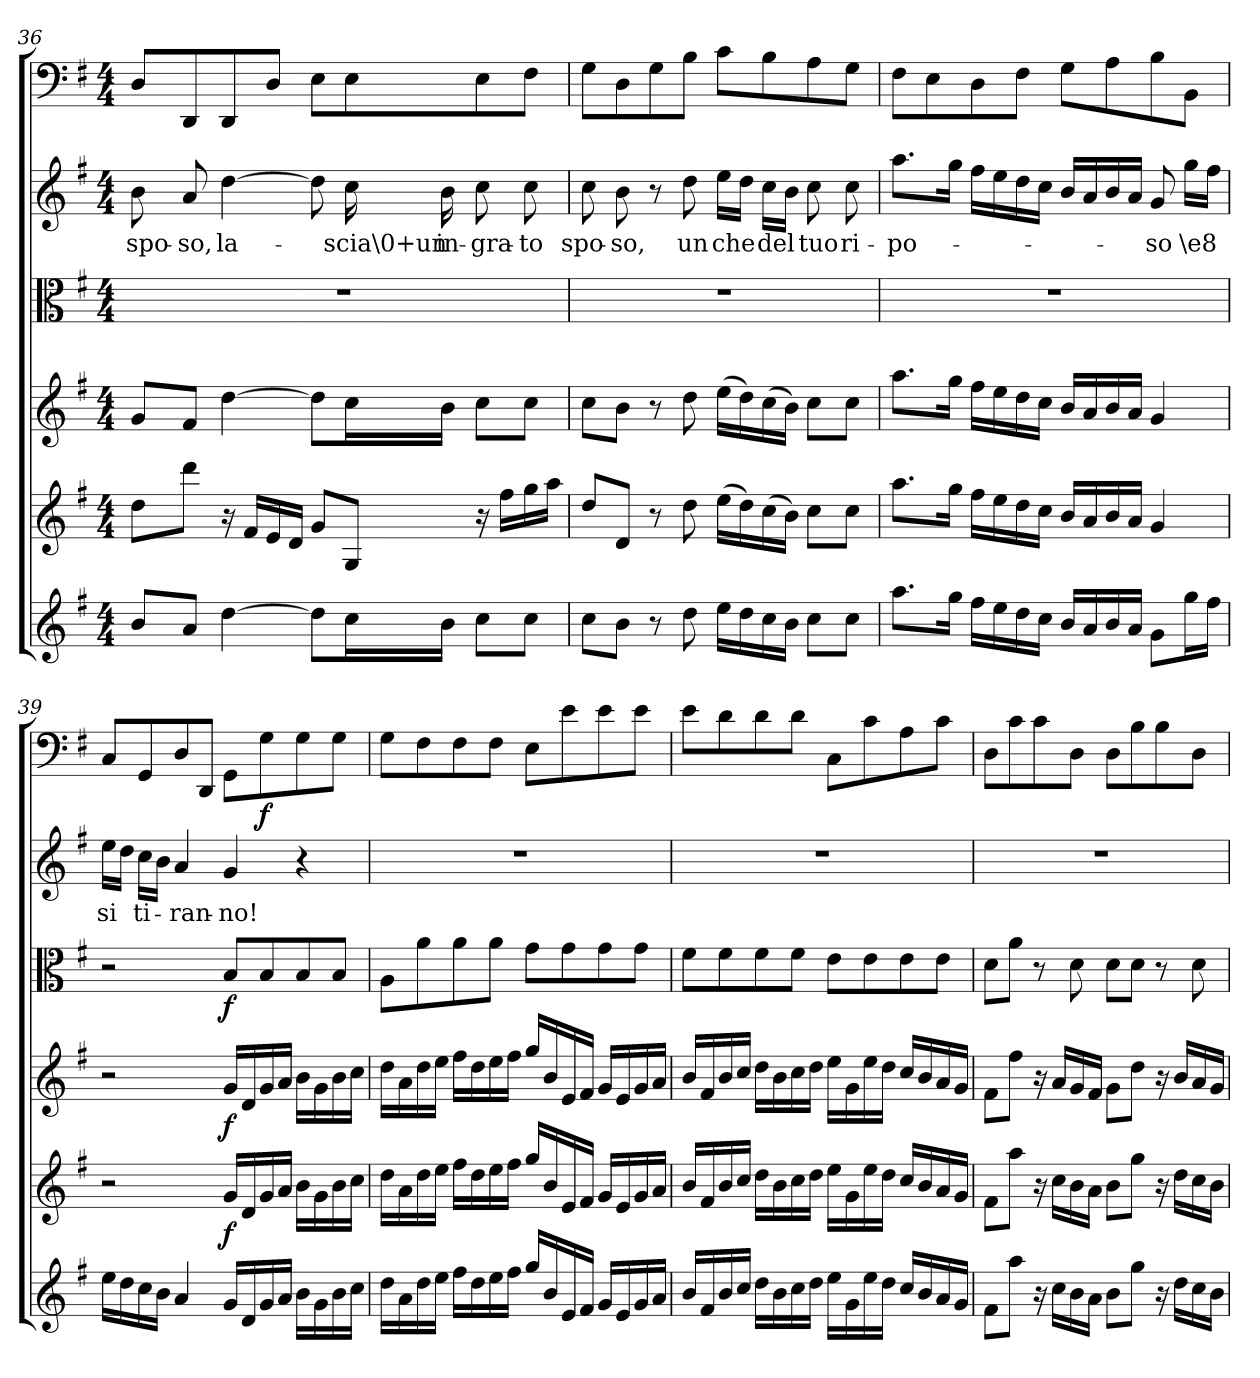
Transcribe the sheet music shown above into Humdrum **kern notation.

**kern	**kern	**dynam	**kern	**dynam	**kern	**dynam	**kern	**text	**kern	**dynam
*part6	*part5	*part5	*part4	*part4	*part3	*part3	*part2	*part2	*part1	*part1
*staff6	*staff5	*staff5	*staff4	*staff4	*staff3	*staff3	*staff2	*staff2	*staff1	*staff1
*clefG2	*clefG2	*	*clefG2	*	*clefC3	*	*clefG2	*	*clefF4	*
*k[f#]	*k[f#]	*	*k[f#]	*	*k[f#]	*	*k[f#]	*	*k[f#]	*
*G:	*G:	*	*G:	*	*G:	*	*G:	*	*G:	*
*M4/4	*M4/4	*	*M4/4	*	*M4/4	*	*M4/4	*	*M4/4	*
=36	=36	=36	=36	=36	=36	=36	=36	=36	=36	=36
8b/L	8dd\L	.	8g/L	.	1r	.	8b\	spo-	8D/L	.
8a/J	8ddd\J	.	8f#/J	.	.	.	8a/	-so,	8DD/	.
[4dd\	16r	.	[4dd\	.	.	.	[4dd\	la-	8DD/	.
.	16f#/LL	.	.	.	.	.	.	.	.	.
.	16e/	.	.	.	.	.	.	.	8D/J	.
.	16d/JJ	.	.	.	.	.	.	.	.	.
8dd\L]	8g/L	.	8dd\L]	.	.	.	8dd\]	.	8E\L	.
16cc\L	8G/J	.	16cc\L	.	.	.	16cc\	-scia\0+un	8E\	.
16b\JJ	.	.	16b\JJ	.	.	.	16b\	in-	.	.
8cc\L	16r	.	8cc\L	.	.	.	8cc\	-gra-	8E\	.
.	16ff#\LL	.	.	.	.	.	.	.	.	.
8cc\J	16gg\	.	8cc\J	.	.	.	8cc\	-to	8F#\J	.
.	16aa\JJ	.	.	.	.	.	.	.	.	.
=37	=37	=37	=37	=37	=37	=37	=37	=37	=37	=37
8cc\L	8dd/L	.	8cc\L	.	1r	.	8cc\	spo-	8G\L	.
8b\J	8d/J	.	8b\J	.	.	.	8b\	-so,	8D\	.
8r	8r	.	8r	.	.	.	8r	.	8G\	.
8dd\	8dd\	.	8dd\	.	.	.	8dd\	un	8B\J	.
16ee\LL	(16ee\LL	.	(16ee\LL	.	.	.	16ee\LL	che	8c\L	.
16dd\	16dd\)	.	16dd\)	.	.	.	16dd\JJ	.	.	.
16cc\	(16cc\	.	(16cc\	.	.	.	16cc\LL	del	8B\	.
16b\JJ	16b\JJ)	.	16b\JJ)	.	.	.	16b\JJ	.	.	.
8cc\L	8cc\L	.	8cc\L	.	.	.	8cc\	tuo	8A\	.
8cc\J	8cc\J	.	8cc\J	.	.	.	8cc\	ri-	8G\J	.
=38	=38	=38	=38	=38	=38	=38	=38	=38	=38	=38
8.aa\L	8.aa\L	.	8.aa\L	.	1r	.	8.aa\L	-po-	8F#\L	.
.	.	.	.	.	.	.	.	.	8E\	.
16gg\Jk	16gg\Jk	.	16gg\Jk	.	.	.	16gg\Jk	.	.	.
16ff#\LL	16ff#\LL	.	16ff#\LL	.	.	.	16ff#\LL	.	8D\	.
16ee\	16ee\	.	16ee\	.	.	.	16ee\	.	.	.
16dd\	16dd\	.	16dd\	.	.	.	16dd\	.	8F#\J	.
16cc\JJ	16cc\JJ	.	16cc\JJ	.	.	.	16cc\JJ	.	.	.
16b/LL	16b/LL	.	16b/LL	.	.	.	16b/LL	.	8G\L	.
16a/	16a/	.	16a/	.	.	.	16a/	.	.	.
16b/	16b/	.	16b/	.	.	.	16b/	.	8A\	.
16a/JJ	16a/JJ	.	16a/JJ	.	.	.	16a/JJ	.	.	.
8g\L	4g/	.	4g/	.	.	.	8g/	-so	8B\	.
16gg\L	.	.	.	.	.	.	16gg\LL	\e8	8BB\J	.
16ff#\JJ	.	.	.	.	.	.	16ff#\JJ	.	.	.
=39	=39	=39	=39	=39	=39	=39	=39	=39	=39	=39
16ee\LL	2r	.	2r	.	2r	.	16ee\LL	si	8C/L	.
16dd\	.	.	.	.	.	.	16dd\JJ	.	.	.
16cc\	.	.	.	.	.	.	16cc\LL	ti-	8GG/	.
16b\JJ	.	.	.	.	.	.	16b\JJ	.	.	.
4a/	.	.	.	.	.	.	4a/	-ran-	8D/	.
.	.	.	.	.	.	.	.	.	8DD/J	.
16g/LL	16g/LL	f	16g/LL	f	8B/L	f	4g/	-no!	8GG\L	.
16d/	16d/	.	16d/	.	.	.	.	.	.	.
16g/	16g/	.	16g/	.	8B/	.	.	.	8G\	f
16a/JJ	16a/JJ	.	16a/JJ	.	.	.	.	.	.	.
16b\LL	16b\LL	.	16b\LL	.	8B/	.	4r	.	8G\	.
16g\	16g\	.	16g\	.	.	.	.	.	.	.
16b\	16b\	.	16b\	.	8B/J	.	.	.	8G\J	.
16cc\JJ	16cc\JJ	.	16cc\JJ	.	.	.	.	.	.	.
=40	=40	=40	=40	=40	=40	=40	=40	=40	=40	=40
16dd\LL	16dd\LL	.	16dd\LL	.	8A\L	.	1r	.	8G\L	.
16a\	16a\	.	16a\	.	.	.	.	.	.	.
16dd\	16dd\	.	16dd\	.	8a\	.	.	.	8F#\	.
16ee\JJ	16ee\JJ	.	16ee\JJ	.	.	.	.	.	.	.
16ff#\LL	16ff#\LL	.	16ff#\LL	.	8a\	.	.	.	8F#\	.
16dd\	16dd\	.	16dd\	.	.	.	.	.	.	.
16ee\	16ee\	.	16ee\	.	8a\J	.	.	.	8F#\J	.
16ff#\JJ	16ff#\JJ	.	16ff#\JJ	.	.	.	.	.	.	.
16gg/LL	16gg/LL	.	16gg/LL	.	8g\L	.	.	.	8E\L	.
16b/	16b/	.	16b/	.	.	.	.	.	.	.
16e/	16e/	.	16e/	.	8g\	.	.	.	8e\	.
16f#/JJ	16f#/JJ	.	16f#/JJ	.	.	.	.	.	.	.
16g/LL	16g/LL	.	16g/LL	.	8g\	.	.	.	8e\	.
16e/	16e/	.	16e/	.	.	.	.	.	.	.
16g/	16g/	.	16g/	.	8g\J	.	.	.	8e\J	.
16a/JJ	16a/JJ	.	16a/JJ	.	.	.	.	.	.	.
=41	=41	=41	=41	=41	=41	=41	=41	=41	=41	=41
16b/LL	16b/LL	.	16b/LL	.	8f#\L	.	1r	.	8e\L	.
16f#/	16f#/	.	16f#/	.	.	.	.	.	.	.
16b/	16b/	.	16b/	.	8f#\	.	.	.	8d\	.
16cc/JJ	16cc/JJ	.	16cc/JJ	.	.	.	.	.	.	.
16dd\LL	16dd\LL	.	16dd\LL	.	8f#\	.	.	.	8d\	.
16b\	16b\	.	16b\	.	.	.	.	.	.	.
16cc\	16cc\	.	16cc\	.	8f#\J	.	.	.	8d\J	.
16dd\JJ	16dd\JJ	.	16dd\JJ	.	.	.	.	.	.	.
16ee\LL	16ee\LL	.	16ee\LL	.	8e\L	.	.	.	8C\L	.
16g\	16g\	.	16g\	.	.	.	.	.	.	.
16ee\	16ee\	.	16ee\	.	8e\	.	.	.	8c\	.
16dd\JJ	16dd\JJ	.	16dd\JJ	.	.	.	.	.	.	.
16cc/LL	16cc/LL	.	16cc/LL	.	8e\	.	.	.	8A\	.
16b/	16b/	.	16b/	.	.	.	.	.	.	.
16a/	16a/	.	16a/	.	8e\J	.	.	.	8c\J	.
16g/JJ	16g/JJ	.	16g/JJ	.	.	.	.	.	.	.
=42	=42	=42	=42	=42	=42	=42	=42	=42	=42	=42
8f#\L	8f#\L	.	8f#\L	.	8d\L	.	1r	.	8D\L	.
8aa\J	8aa\J	.	8ff#\J	.	8a\J	.	.	.	8c\	.
16r	16r	.	16r	.	8r	.	.	.	8c\	.
16cc\LL	16cc\LL	.	16a/LL	.	.	.	.	.	.	.
16b\	16b\	.	16g/	.	8d\	.	.	.	8D\J	.
16a\JJ	16a\JJ	.	16f#/JJ	.	.	.	.	.	.	.
8b\L	8b\L	.	8g\L	.	8d\L	.	.	.	8D\L	.
8gg\J	8gg\J	.	8dd\J	.	8d\J	.	.	.	8B\	.
16r	16r	.	16r	.	8r	.	.	.	8B\	.
16dd\LL	16dd\LL	.	16b/LL	.	.	.	.	.	.	.
16cc\	16cc\	.	16a/	.	8d\	.	.	.	8D\J	.
16b\JJ	16b\JJ	.	16g/JJ	.	.	.	.	.	.	.
=	=	=	=	=	=	=	=	=	=	=
*-	*-	*-	*-	*-	*-	*-	*-	*-	*-	*-
